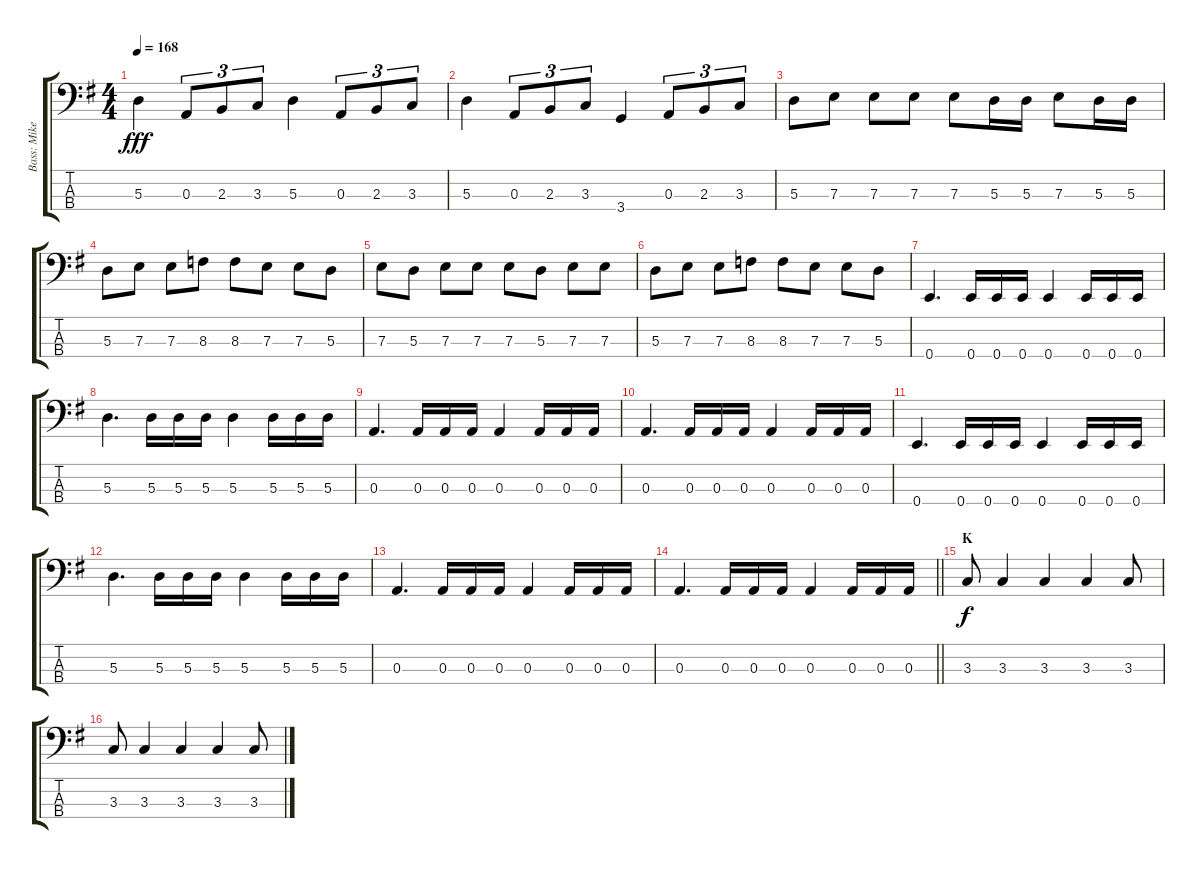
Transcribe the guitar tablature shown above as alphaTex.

\track ("Bass: Mike" "Bass: Mike") {instrument electricbassfinger}
\staff {score tabs}
\tuning (G2 D2 A1 E1) {hide}
\ts (4 4)
\tempo 168
\clef f4
\ks g
5.3.4{dy fff} 0.3.8{tu (3 2)} 2.3.8{tu (3 2)} 3.3.8{tu (3 2)} 5.3.4 0.3.8{tu (3 2)} 2.3.8{tu (3 2)} 3.3.8{tu (3 2)} |
5.3.4 0.3.8{tu (3 2)} 2.3.8{tu (3 2)} 3.3.8{tu (3 2)} 3.4.4 0.3.8{tu (3 2)} 2.3.8{tu (3 2)} 3.3.8{tu (3 2)} |
5.3.8 7.3.8 7.3.8 7.3.8 7.3.8 5.3.16 5.3.16 7.3.8 5.3.16 5.3.16 |
5.3.8 7.3.8 7.3.8 8.3.8 8.3.8 7.3.8 7.3.8 5.3.8 |
7.3.8 5.3.8 7.3.8 7.3.8 7.3.8 5.3.8 7.3.8 7.3.8 |
5.3.8 7.3.8 7.3.8 8.3.8 8.3.8 7.3.8 7.3.8 5.3.8 |
0.4.4{d} 0.4.16 0.4.16{beam merge} 0.4.16 0.4.4 0.4.16 0.4.16{beam merge} 0.4.16 |
5.3.4{d} 5.3.16 5.3.16{beam merge} 5.3.16 5.3.4 5.3.16 5.3.16{beam merge} 5.3.16 |
0.3.4{d} 0.3.16 0.3.16{beam merge} 0.3.16 0.3.4 0.3.16 0.3.16{beam merge} 0.3.16 |
0.3.4{d} 0.3.16 0.3.16{beam merge} 0.3.16 0.3.4 0.3.16 0.3.16{beam merge} 0.3.16 |
0.4.4{d} 0.4.16 0.4.16{beam merge} 0.4.16 0.4.4 0.4.16 0.4.16{beam merge} 0.4.16 |
5.3.4{d} 5.3.16 5.3.16{beam merge} 5.3.16 5.3.4 5.3.16 5.3.16{beam merge} 5.3.16 |
0.3.4{d} 0.3.16 0.3.16{beam merge} 0.3.16 0.3.4 0.3.16 0.3.16{beam merge} 0.3.16 |
\barLineRight lightlight
0.3.4{d} 0.3.16 0.3.16{beam merge} 0.3.16 0.3.4 0.3.16 0.3.16{beam merge} 0.3.16 |
\section ("" "K")
3.3.8{dy f} 3.3.4 3.3.4 3.3.4 3.3.8 |
3.3.8 3.3.4 3.3.4 3.3.4 3.3.8
